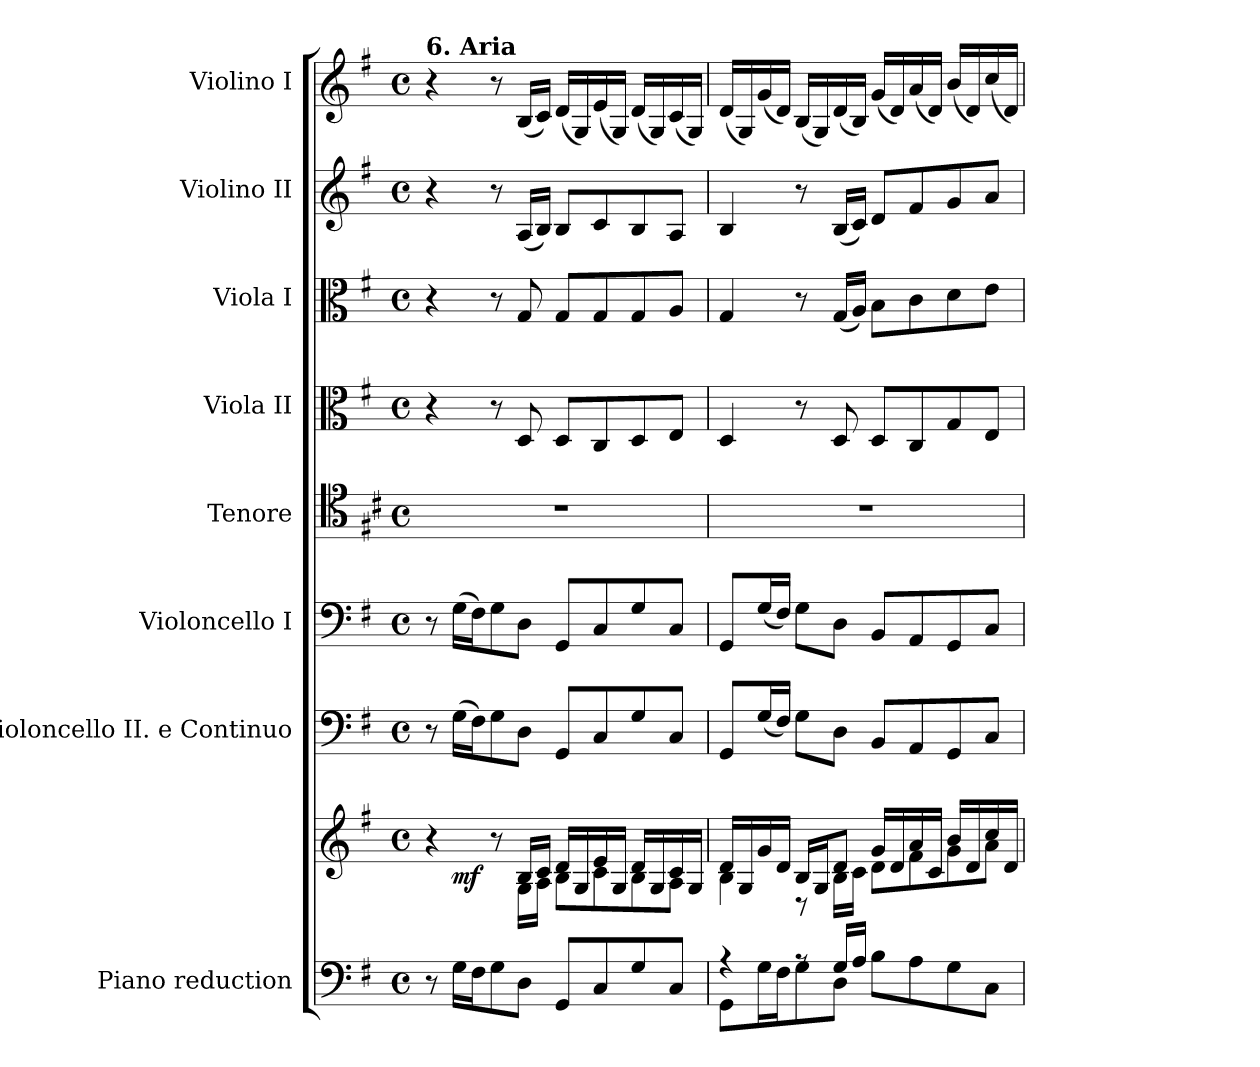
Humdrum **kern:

**kern	**kern	**dynam	**kern	**kern	**kern	**kern	**kern	**kern	**kern
*part8	*part8	*part8	*part7	*part6	*part5	*part4	*part3	*part2	*part1
*staff9	*staff8	*staff8/9	*staff7	*staff6	*staff5	*staff4	*staff3	*staff2	*staff1
*I"Piano reduction	*	*	*I"Violoncello II.  e Continuo	*I"Violoncello I	*I"Tenore	*I"Viola II	*I"Viola I	*I"Violino II	*I"Violino I
*I'Pno	*	*	*	*	*	*	*I'Vla	*I'Vln	*I'Vln
*clefF4	*clefG2	*	*clefF4	*clefF4	*clefC4	*clefC3	*clefC3	*clefG2	*clefG2
*	*	*	*ITrd7c12	*	*ITrd4c7	*	*	*	*
*k[f#]	*k[f#]	*	*k[f#]	*k[f#]	*k[f#]	*k[f#]	*k[f#]	*k[f#]	*k[f#]
*G:	*G:	*	*G:	*G:	*G:	*G:	*G:	*G:	*G:
*M4/4	*M4/4	*	*M4/4	*M4/4	*M4/4	*M4/4	*M4/4	*M4/4	*M4/4
*met(c)	*met(c)	*	*met(c)	*met(c)	*met(c)	*met(c)	*met(c)	*met(c)	*met(c)
=1	=1	=1	=1	=1	=1	=1	=1	=1	=1
*	*^	*	*	*	*	*	*	*	*
*	*	*^	*	*	*	*	*	*	*	*
!	!	!	!	!	!	!	!	!	!	!	!LO:TX:a:B:t=6. Aria
8r	4r	4ryy	8ryy	.	8r	8r	1r	4r	4r	4r	4r
!	!	!	!	!LO:DY:b	!	!	!	!	!	!	!
16G\LL	.	.	2..ryy	mf	(>16GG\LL	(>16G\LL	.	.	.	.	.
16F#\J	.	.	.	.	16FF#\J)	16F#\J)	.	.	.	.	.
8G\	8r	8ryy	.	.	8GG\	8G\	.	8r	8r	8r	8r
8D\J	16B/LL	16G\LL	.	.	8DD\J	8D\J	.	8D/	8G/	(<16A/LL	(<16B/LL
.	16c/JJ	16A\JJ	.	.	.	.	.	.	.	16B/JJ)	16c/JJ)
8GG/L	16d/LL	8B\L	.	.	8GGG/L	8GG/L	.	8D/L	8G/L	8B/L	(<16d/LL
.	16G/	.	.	.	.	.	.	.	.	.	16G/)
8C/	16e/	8c\	.	.	8CC/	8C/	.	8C/	8G/	8c/	(<16e/
.	16G/JJ	.	.	.	.	.	.	.	.	.	16G/JJ)
8G/	16d/LL	8B\	.	.	8GG/	8G/	.	8D/	8G/	8B/	(<16d/LL
.	16G/	.	.	.	.	.	.	.	.	.	16G/)
8C/J	16c/	8A\J	.	.	8CC/J	8C/J	.	8E/J	8A/J	8A/J	(<16c/
.	16G/JJ	.	.	.	.	.	.	.	.	.	16G/JJ)
*	*	*v	*v	*	*	*	*	*	*	*	*
=2	=2	=2	=2	=2	=2	=2	=2	=2	=2	=2
*^	*	*	*	*	*	*	*	*	*	*
4rA	8GG\L	16d/LL	4B\	.	8GGG/L	8GG/L	1r	4D/	4G/	4B/	(<16d/LL
.	.	16G/	.	.	.	.	.	.	.	.	16G/)
.	16G\L	16g/	.	.	(<16GG/L	(<16G/L	.	.	.	.	(<16g/
.	16F#\J	16d/JJ	.	.	16FF#/JJ)	16F#/JJ)	.	.	.	.	16d/JJ)
8rA	8G\	16B/LL	8rD	.	8GG\L	8G\L	.	8r	8r	8r	(<16B/LL
.	.	16G/J	.	.	.	.	.	.	.	.	16G/)
16G/LL	8D\J	8d/J	16B\LL	.	8DD\J	8D\J	.	8D/	(<16G/LL	(<16B/LL	(<16d/
16A/JJ	.	.	16c\JJ	.	.	.	.	.	16A/JJ)	16c/JJ)	16B/JJ)
2ryy	8B\L	16g/LL	8d\L	.	8BBB/L	8BB/L	.	8D/L	8B\L	8d/L	(<16g/LL
.	.	16d/	.	.	.	.	.	.	.	.	16d/)
.	8A\	16a/	8f#\	.	8AAA/	8AA/	.	8C/	8c\	8f#/	(<16a/
.	.	16c/JJ	.	.	.	.	.	.	.	.	16d/JJ)
.	8G\	16b/LL	8g\	.	8GGG/	8GG/	.	8G/	8d\	8g/	(<16b/LL
.	.	16d/	.	.	.	.	.	.	.	.	16d/)
.	8C\J	16cc/	8a\J	.	8CC/J	8C/J	.	8E/J	8e\J	8a/J	(<16cc/
.	.	16d/JJ	.	.	.	.	.	.	.	.	16d/JJ)
*v	*v	*	*	*	*	*	*	*	*	*	*
*	*v	*v	*	*	*	*	*	*	*	*
=	=	=	=	=	=	=	=	=	=
*-	*-	*-	*-	*-	*-	*-	*-	*-	*-
